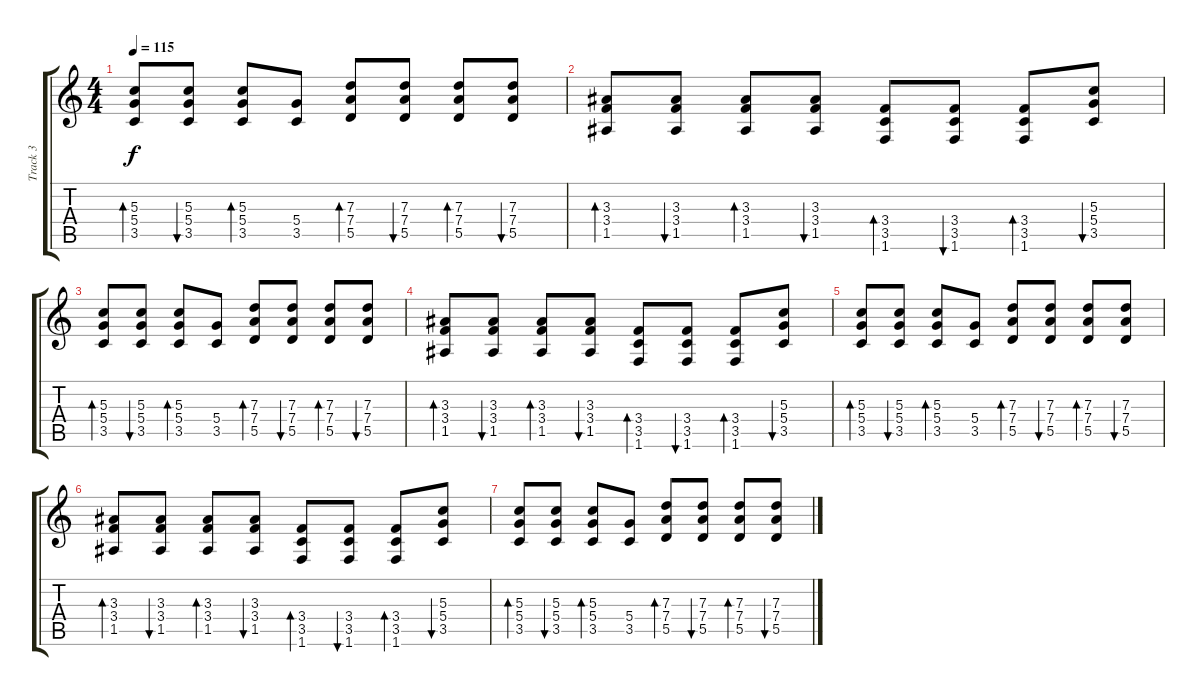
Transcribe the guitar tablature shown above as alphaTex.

\track ("Track 3" "Track 3") {instrument electricguitarclean}
\staff {score tabs}
\tuning (E4 B3 G3 D3 A2 E2) {hide}
\ts (4 4)
\tempo 115
\clef g2
\ks c
(5.3 5.4 3.5).8{bd 60 dy f} (5.3 5.4 3.5).8{bu 60} (5.3 5.4 3.5).8{bd 60} (5.4 3.5).8 (7.3 7.4 5.5).8{bd 60} (7.3 7.4 5.5).8{bu 60} (7.3 7.4 5.5).8{bd 60} (7.3 7.4 5.5).8{bu 60} |
(3.3 3.4 1.5).8{bd 60} (3.3 3.4 1.5).8{bu 60} (3.3 3.4 1.5).8{bd 60} (3.3 3.4 1.5).8{bu 60} (3.4 3.5 1.6).8{bd 60} (3.4 3.5 1.6).8{bu 60} (3.4 3.5 1.6).8{bd 60} (5.3 5.4 3.5).8{bu 60} |
(5.3 5.4 3.5).8{bd 60} (5.3 5.4 3.5).8{bu 60} (5.3 5.4 3.5).8{bd 60} (5.4 3.5).8 (7.3 7.4 5.5).8{bd 60} (7.3 7.4 5.5).8{bu 60} (7.3 7.4 5.5).8{bd 60} (7.3 7.4 5.5).8{bu 60} |
(3.3 3.4 1.5).8{bd 60} (3.3 3.4 1.5).8{bu 60} (3.3 3.4 1.5).8{bd 60} (3.3 3.4 1.5).8{bu 60} (3.4 3.5 1.6).8{bd 60} (3.4 3.5 1.6).8{bu 60} (3.4 3.5 1.6).8{bd 60} (5.3 5.4 3.5).8{bu 60} |
(5.3 5.4 3.5).8{bd 60} (5.3 5.4 3.5).8{bu 60} (5.3 5.4 3.5).8{bd 60} (5.4 3.5).8 (7.3 7.4 5.5).8{bd 60} (7.3 7.4 5.5).8{bu 60} (7.3 7.4 5.5).8{bd 60} (7.3 7.4 5.5).8{bu 60} |
(3.3 3.4 1.5).8{bd 60} (3.3 3.4 1.5).8{bu 60} (3.3 3.4 1.5).8{bd 60} (3.3 3.4 1.5).8{bu 60} (3.4 3.5 1.6).8{bd 60} (3.4 3.5 1.6).8{bu 60} (3.4 3.5 1.6).8{bd 60} (5.3 5.4 3.5).8{bu 60} |
(5.3 5.4 3.5).8{bd 60} (5.3 5.4 3.5).8{bu 60} (5.3 5.4 3.5).8{bd 60} (5.4 3.5).8 (7.3 7.4 5.5).8{bd 60} (7.3 7.4 5.5).8{bu 60} (7.3 7.4 5.5).8{bd 60} (7.3 7.4 5.5).8{bu 60}
